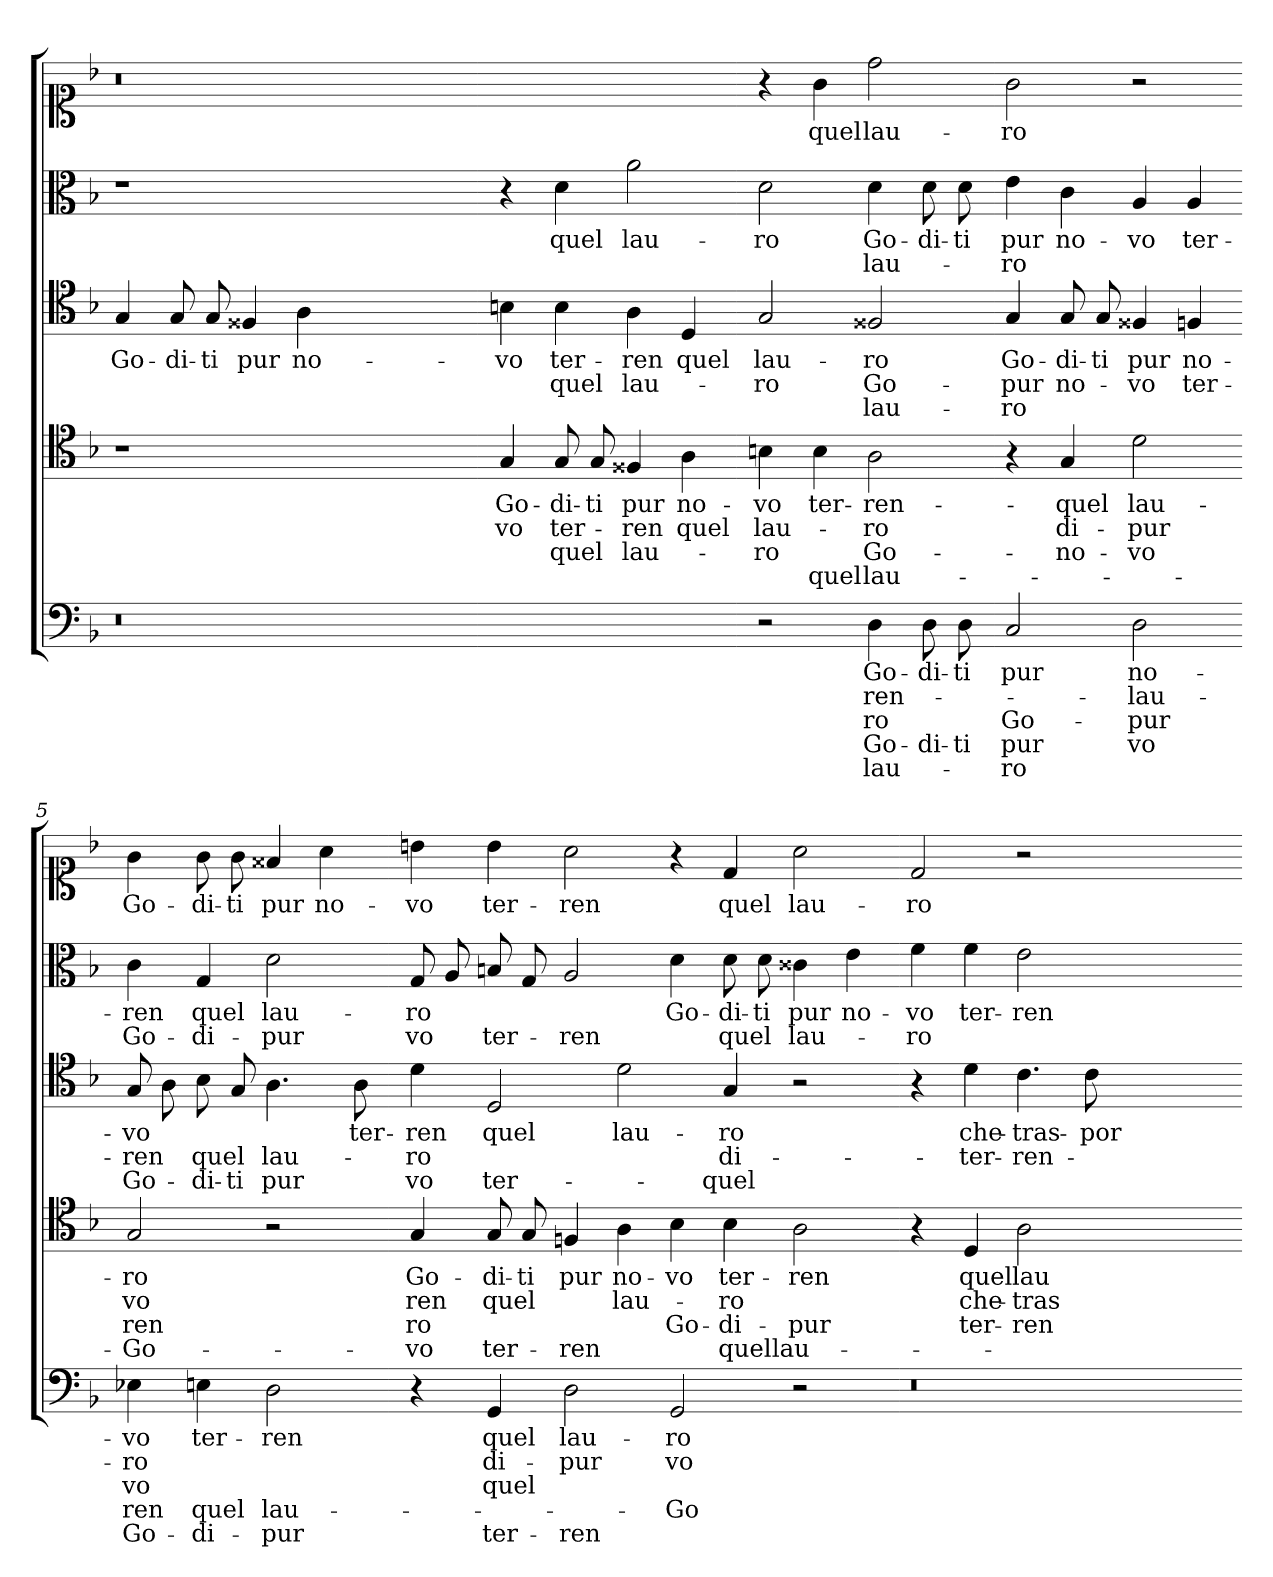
**kern	**text	**text	**text	**text	**text	**kern	**text	**text	**text	**text	**kern	**text	**text	**text	**kern	**text	**text	**kern	**text
*part5	*part5	*part5	*part5	*part5	*part5	*part4	*part4	*part4	*part4	*part4	*part3	*part3	*part3	*part3	*part2	*part2	*part2	*part1	*part1
*staff5	*staff5	*staff5	*staff5	*staff5	*staff5	*staff4	*staff4	*staff4	*staff4	*staff4	*staff3	*staff3	*staff3	*staff3	*staff2	*staff2	*staff2	*staff1	*staff1
*clefF4	*	*	*	*	*	*clefC4	*	*	*	*	*clefC4	*	*	*	*clefC3	*	*	*clefC1	*
*k[b-]	*	*	*	*	*	*k[b-]	*	*	*	*	*k[b-]	*	*	*	*k[b-]	*	*	*k[b-]	*
=1	=1	=1	=1	=1	=1	=1	=1	=1	=1	=1	=1	=1	=1	=1	=1	=1	=1	=1	=1
0r	.	.	.	.	.	1r	.	.	.	.	4G	Go-	.	.	1r	.	.	0r	.
.	.	.	.	.	.	.	.	.	.	.	8G	di-	.	.	.	.	.	.	.
.	.	.	.	.	.	.	.	.	.	.	8G	ti	.	.	.	.	.	.	.
.	.	.	.	.	.	.	.	.	.	.	4F##X	pur	.	.	.	.	.	.	.
.	.	.	.	.	.	.	.	.	.	.	4A	no-	.	.	.	.	.	.	.
.	.	.	.	.	.	1ryy	.	.	.	.	1ryy	.	.	.	1ryy	.	.	.	.
=2-	=2-	=2-	=2-	=2-	=2-	=2-	=2-	=2-	=2-	=2-	=2-	=2-	=2-	=2-	=2-	=2-	=2-	=2-	=2-
1ryy	.	.	.	.	.	4G	Go-	vo	.	.	4B	vo	.	.	4r	.	.	1ryy	.
.	.	.	.	.	.	8G	di-	ter-	quel	.	4B	ter-	quel	.	4d	quel	.	.	.
.	.	.	.	.	.	8G	ti	.	.	.	.	.	.	.	.	.	.	.	.
.	.	.	.	.	.	4F##X	pur	ren	lau-	.	4A	ren	lau-	.	2a	lau-	.	.	.
.	.	.	.	.	.	4A	no-	quel	.	.	4D	quel	.	.	.	.	.	.	.
=3-	=3-	=3-	=3-	=3-	=3-	=3-	=3-	=3-	=3-	=3-	=3-	=3-	=3-	=3-	=3-	=3-	=3-	=3-	=3-
2r	.	.	.	.	.	4B	vo	lau-	ro	.	2G	lau-	ro	.	2d	ro	.	4r	.
.	.	.	.	.	.	4B	ter-	.	.	quel	.	.	.	.	.	.	.	4g	quel
4D	Go-	ren-	ro	Go-	lau-	2A	ren-	ro	Go-	lau-	2F##X	ro	Go-	lau-	4d	Go-	lau-	2dd	lau-
8D	di-	.	.	di-	.	.	.	.	.	.	.	.	.	.	8d	di-	.	.	.
8D	ti	.	.	ti	.	.	.	.	.	.	.	.	.	.	8d	ti	.	.	.
=4-	=4-	=4-	=4-	=4-	=4-	=4-	=4-	=4-	=4-	=4-	=4-	=4-	=4-	=4-	=4-	=4-	=4-	=4-	=4-
2C	pur	.	Go-	pur	ro	4r	.	.	.	.	4G	Go-	pur	ro	4e	pur	ro	2g	ro
.	.	.	.	.	.	4G	quel	di-	no-	.	8G	di-	no-	.	4c	no-	.	.	.
.	.	.	.	.	.	.	.	.	.	.	8G	ti	.	.	.	.	.	.	.
2D	no-	lau-	pur	vo	.	2d	lau-	pur	vo	.	4F##X	pur	vo	.	4A	vo	.	2r	.
.	.	.	.	.	.	.	.	.	.	.	4F	no-	ter-	.	4A	ter-	.	.	.
=5-	=5-	=5-	=5-	=5-	=5-	=5-	=5-	=5-	=5-	=5-	=5-	=5-	=5-	=5-	=5-	=5-	=5-	=5-	=5-
4E-X	vo	ro	vo	ren	Go-	2G	ro	vo	ren	Go-	8G	vo	ren	Go-	4c	ren	Go-	4g	Go-
.	.	.	.	.	.	.	.	.	.	.	8A	.	.	.	.	.	.	.	.
4E	ter-	.	.	quel	di-	.	.	.	.	.	8B	.	quel	di-	4G	quel	di-	8g	di-
.	.	.	.	.	.	.	.	.	.	.	8G	.	.	ti	.	.	.	8g	ti
2D	ren	.	.	lau-	pur	2r	.	.	.	.	4.A	.	lau-	pur	2d	lau-	pur	4f##X	pur
.	.	.	.	.	.	.	.	.	.	.	.	.	.	.	.	.	.	4a	no-
.	.	.	.	.	.	.	.	.	.	.	8A	ter-	.	.	.	.	.	.	.
=6-	=6-	=6-	=6-	=6-	=6-	=6-	=6-	=6-	=6-	=6-	=6-	=6-	=6-	=6-	=6-	=6-	=6-	=6-	=6-
4r	.	.	.	.	.	4G	Go-	ren	ro	vo	4d	ren	ro	vo	8G	ro	vo	4b	vo
.	.	.	.	.	.	.	.	.	.	.	.	.	.	.	8A	.	.	.	.
4GG	quel	di-	quel	.	ter-	8G	di-	quel	.	ter-	2D	quel	.	ter-	8B	.	ter-	4b	ter-
.	.	.	.	.	.	8G	ti	.	.	.	.	.	.	.	8G	.	.	.	.
2D	lau-	pur	.	.	ren	4F	pur	.	.	ren	.	.	.	.	2A	.	ren	2a	ren
.	.	.	.	.	.	4A	no-	lau-	.	.	2d	lau-	.	.	.	.	.	.	.
2GG	ro	vo	.	Go-	.	4B	vo	.	Go-	.	.	.	.	.	4d	Go-	.	4r	.
.	.	.	.	.	.	4B	ter-	ro	di-	quel	4G	ro	di-	quel	8d	di-	quel	4d	quel
.	.	.	.	.	.	.	.	.	.	.	.	.	.	.	8d	ti	.	.	.
2r	.	.	.	.	.	2A	ren	.	pur	lau-	2r	.	.	.	4c##X	pur	lau-	2a	lau-
.	.	.	.	.	.	.	.	.	.	.	.	.	.	.	4e	no-	.	.	.
=8-	=8-	=8-	=8-	=8-	=8-	=8-	=8-	=8-	=8-	=8-	=8-	=8-	=8-	=8-	=8-	=8-	=8-	=8-	=8-
0r	.	.	.	.	.	4r	.	.	.	.	4r	.	.	.	4f	vo	ro	2d	ro
.	.	.	.	.	.	4D	quel	che-	ter-	.	4d	che-	ter-	.	4f	ter-	.	.	.
.	.	.	.	.	.	2A	lau-	tras-	ren-	.	4.c	tras-	ren-	.	2e	ren-	.	2r	.
.	.	.	.	.	.	.	.	.	.	.	8c	por-	.	.	.	.	.	.	.
.	.	.	.	.	.	1ryy	.	.	.	.	1ryy	.	.	.	1ryy	.	.	1ryy	.
=-	=-	=-	=-	=-	=-	=-	=-	=-	=-	=-	=-	=-	=-	=-	=-	=-	=-	=-	=-
*-	*-	*-	*-	*-	*-	*-	*-	*-	*-	*-	*-	*-	*-	*-	*-	*-	*-	*-	*-
